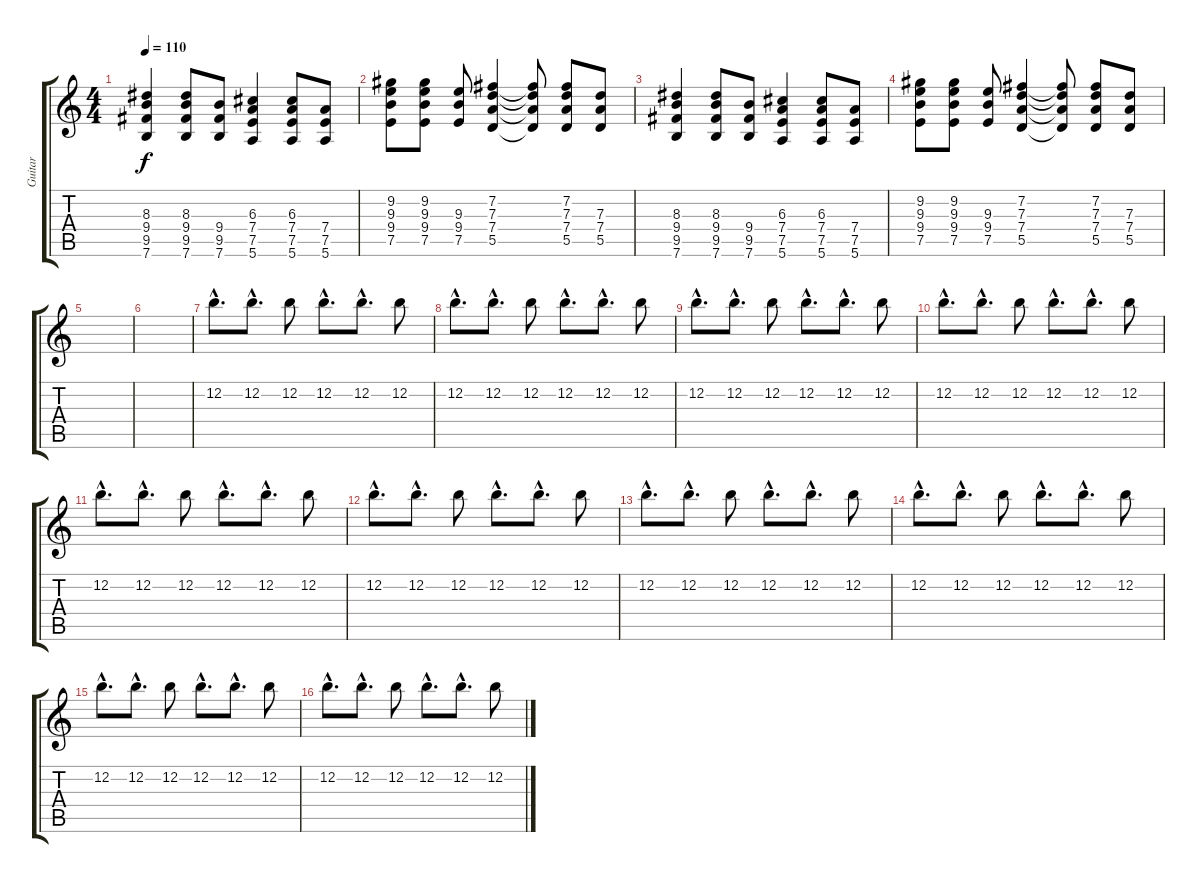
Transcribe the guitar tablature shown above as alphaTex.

\track ("Guitar" "Guitar") {instrument electricguitarclean}
\staff {score tabs}
\tuning (E4 B3 G3 D3 A2 E2) {hide}
\ts (4 4)
\tempo 110
\clef g2
\ks c
(8.3 9.4 9.5 7.6).4{dy f} (8.3 9.4 9.5 7.6).8 (9.4 9.5 7.6).8 (6.3 7.4 7.5 5.6).4 (6.3 7.4 7.5 5.6).8 (7.4 7.5 5.6).8 |
(9.2 9.3 9.4 7.5).8 (9.2 9.3 9.4 7.5).8 (9.3 9.4 7.5).8 (7.2 7.3 7.4 5.5).4 (7.2{t} 7.3{t} 7.4{t} 5.5{t}).8 (7.2 7.3 7.4 5.5).8 (7.3 7.4 5.5).8 |
(8.3 9.4 9.5 7.6).4 (8.3 9.4 9.5 7.6).8 (9.4 9.5 7.6).8 (6.3 7.4 7.5 5.6).4 (6.3 7.4 7.5 5.6).8 (7.4 7.5 5.6).8 |
(9.2 9.3 9.4 7.5).8 (9.2 9.3 9.4 7.5).8 (9.3 9.4 7.5).8 (7.2 7.3 7.4 5.5).4 (7.2{t} 7.3{t} 7.4{t} 5.5{t}).8 (7.2 7.3 7.4 5.5).8 (7.3 7.4 5.5).8 |
|
|
12.2{hac}.8{d volume 5 instrument overdrivenguitar} 12.2{hac}.8{d} 12.2.8 12.2{hac}.8{d} 12.2{hac}.8{d} 12.2.8 |
12.2{hac}.8{d} 12.2{hac}.8{d} 12.2.8 12.2{hac}.8{d} 12.2{hac}.8{d} 12.2.8 |
12.2{hac}.8{d} 12.2{hac}.8{d} 12.2.8 12.2{hac}.8{d} 12.2{hac}.8{d} 12.2.8 |
12.2{hac}.8{d} 12.2{hac}.8{d} 12.2.8 12.2{hac}.8{d} 12.2{hac}.8{d} 12.2.8 |
12.2{hac}.8{d} 12.2{hac}.8{d} 12.2.8 12.2{hac}.8{d} 12.2{hac}.8{d} 12.2.8 |
12.2{hac}.8{d} 12.2{hac}.8{d} 12.2.8 12.2{hac}.8{d} 12.2{hac}.8{d} 12.2.8 |
12.2{hac}.8{d} 12.2{hac}.8{d} 12.2.8 12.2{hac}.8{d} 12.2{hac}.8{d} 12.2.8 |
12.2{hac}.8{d} 12.2{hac}.8{d} 12.2.8 12.2{hac}.8{d} 12.2{hac}.8{d} 12.2.8 |
12.2{hac}.8{d volume 6 instrument overdrivenguitar} 12.2{hac}.8{d} 12.2.8 12.2{hac}.8{d} 12.2{hac}.8{d} 12.2.8 |
12.2{hac}.8{d} 12.2{hac}.8{d} 12.2.8 12.2{hac}.8{d} 12.2{hac}.8{d} 12.2.8
